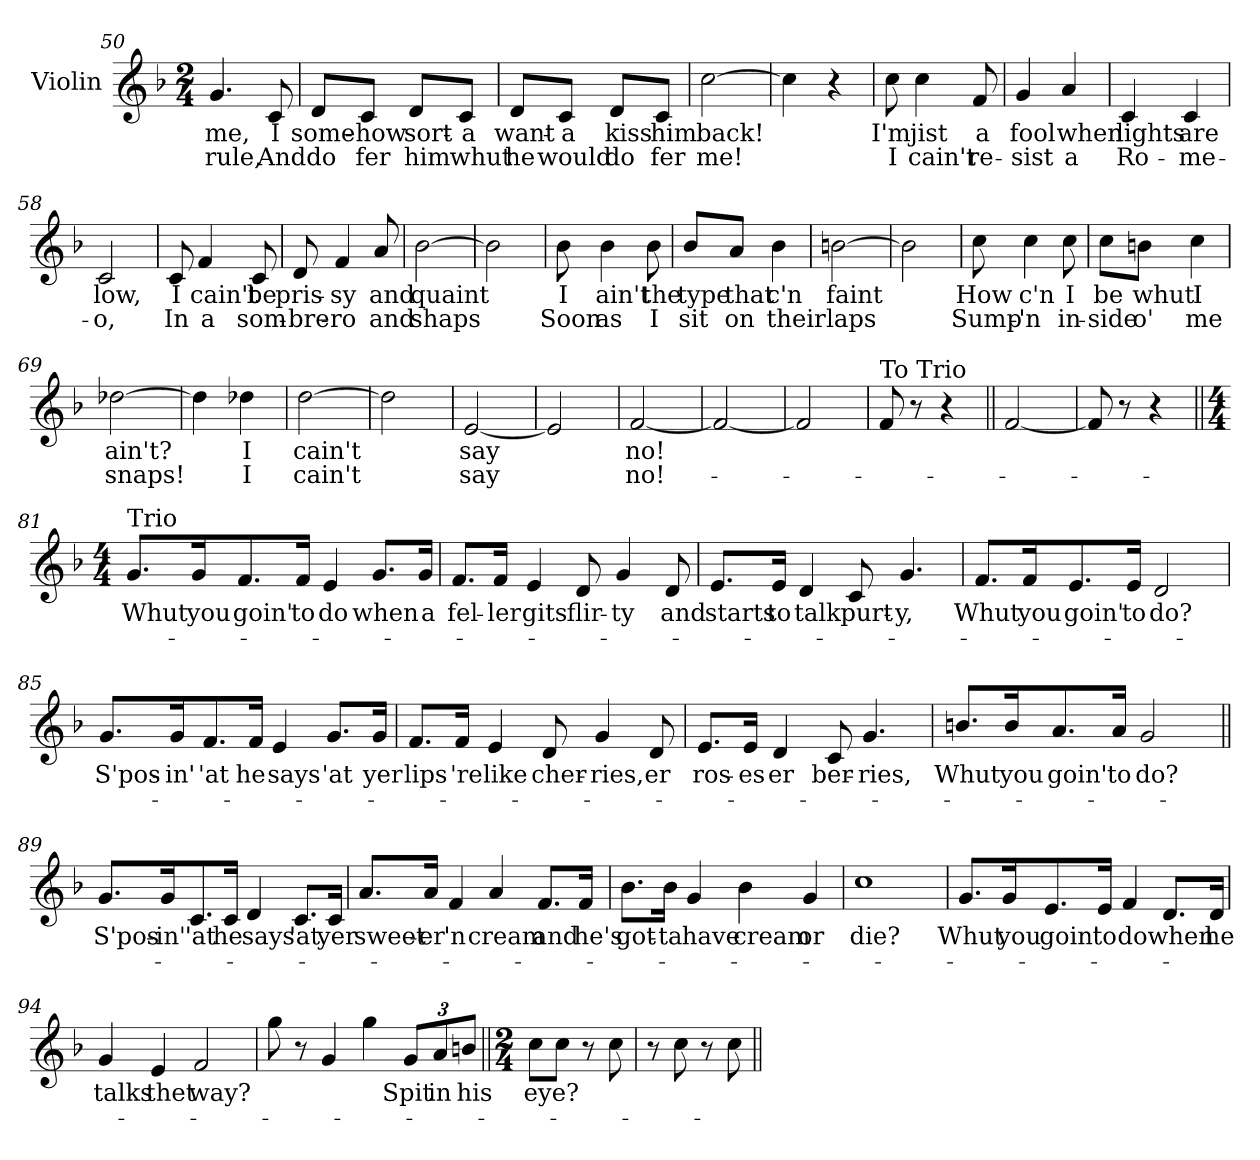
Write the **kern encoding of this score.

**kern	**text	**text
*part1	*part1	*part1
*staff1	*staff1	*staff1
*I"Violin	*	*
*I'Vln	*	*
*clefG2	*	*
*k[b-]	*	*
*F:	*	*
*M2/4	*	*
=50	=50	=50
4.g/	me,	rule,
8c/	I	And
!!LO:LB:g=z
=51	=51	=51
8d/L	some-	do
8c/J	-how	fer
8d/L	sort-	him
8c/J	-a	whut
=52	=52	=52
8d/L	want-	he
8c/J	-a	would
8d/L	kiss	do
8c/J	him	fer
=53	=53	=53
[2cc\	back!	me!
=54	=54	=54
4cc\]	.	.
4r	.	.
=55	=55	=55
8cc\	I'm	I
4cc\	jist	cain't
8f/	a	re-
=56	=56	=56
4g/	fool	-sist
4a/	when	a
=57	=57	=57
4c/	lights	Ro-
4c/	are	-me-
=58	=58	=58
2c/	low,	-o,
!!LO:LB:g=z
=59	=59	=59
8c/	I	In
4f/	cain't	a
8c/	be	som-
=60	=60	=60
8d/	pris-	-bre-
4f/	-sy	-ro
8a/	and	and
=61	=61	=61
[2b-\	quaint	shaps
=62	=62	=62
2b-\]	.	.
=63	=63	=63
8b-\	I	Soon
4b-\	ain't	as
8b-\	the	I
=64	=64	=64
8b-/L	type	sit
8a/J	that	on
4b-\	c'n	their
=65	=65	=65
[2bn\	faint	laps
=66	=66	=66
2b\]	.	.
=67	=67	=67
8cc\	How	Sump-
4cc\	c'n	-'n
8cc\	I	in-
!!LO:LB:g=z
=68	=68	=68
8cc\L	be	-side
8bn\J	whut	o'
4cc\	I	me
=69	=69	=69
[2dd-X\	ain't?	snaps!
=70	=70	=70
4dd-\]	.	.
4dd-X\	I	I
=71	=71	=71
[2dd\	cain't	cain't
=72	=72	=72
2dd\]	.	.
=73	=73	=73
[2e/	say	say
=74	=74	=74
2e/]	.	.
=75	=75	=75
[2f/	no!	no!-
=76	=76	=76
2f/_	.	.
=77	=77	=77
2f/]	.	.
=78	=78	=78
!LO:TX:a:t=To Trio	!	!
8f/	.	.
8r	.	.
4r	.	.
=79||	=79||	=79||
[2f/	.	.
=80	=80	=80
8f/]	.	.
8r	.	.
4r	.	.
!!LO:LB:g=z
=81||	=81||	=81||
*M4/4	*	*
!LO:TX:a:t=Trio	!	!
8.g/L	Whut	.
16g/K	you	.
8.f/	goin'	.
16f/Jk	to	.
4e/	do	.
8.g/L	when	.
16g/Jk	a	.
=82	=82	=82
8.f/L	fel-	.
16f/Jk	-ler	.
4e/	gits	.
8d/	flir-	.
4g/	-ty	.
8d/	and	.
=83	=83	=83
8.e/L	starts	.
16e/Jk	to	.
4d/	talk	.
8c/	purt-	.
4.g/	-y,	.
=84	=84	=84
8.f/L	Whut	.
16f/K	you	.
8.e/	goin'	.
16e/Jk	to	.
2d/	do?	.
!!LO:LB:g=z
=85	=85	=85
8.g/L	S'pos-	.
16g/K	-in'	.
8.f/	'at	.
16f/Jk	he	.
4e/	says	.
8.g/L	'at	.
16g/Jk	yer	.
=86	=86	=86
8.f/L	lips	.
16f/Jk	're	.
4e/	like	.
8d/	cher-	.
4g/	-ries,	.
8d/	er	.
=87	=87	=87
8.e/L	ros-	.
16e/Jk	-es	.
4d/	er	.
8c/	ber-	.
4.g/	-ries,	.
=88	=88	=88
8.b/L	Whut	.
16b/K	you	.
8.a/	goin'	.
16a/Jk	to	.
2g/	do?	.
!!LO:LB:g=z
=89||	=89||	=89||
8.g/L	S'pos-	.
16g/K	-in'	.
8.c/	'at	.
16c/Jk	he	.
4d/	says	.
8.c/L	'at	.
16c/Jk	yer	.
=90	=90	=90
8.a/L	sweet-	.
16a/Jk	-er	.
4f/	'n	.
4a/	cream	.
8.f/L	and	.
16f/Jk	he's	.
=91	=91	=91
8.b-\L	got-	.
16b-\Jk	-ta	.
4g/	have	.
4b-\	cream	.
4g/	or	.
=92	=92	=92
1cc	die?	.
!!LO:LB:g=z
=93	=93	=93
8.g/L	Whut	.
16g/K	you	.
8.e/	goin'	.
16e/Jk	to	.
4f/	do	.
8.d/L	when	.
16d/Jk	he	.
=94	=94	=94
4g/	talks	.
4e/	thet	.
2f/	way?	.
=95	=95	=95
8gg\	.	.
8r	.	.
4g/	.	.
4gg\	.	.
*Xbrackettup	*	*
12g/L	Spit	.
12a/	in	.
12bn/J	his	.
=96||	=96||	=96||
*M2/4	*	*
8cc\L	eye?	.
8cc\J	.	.
8r	.	.
8cc\	.	.
=97	=97	=97
8r	.	.
8cc\	.	.
8r	.	.
8cc\	.	.
=||	=||	=||
*-	*-	*-
